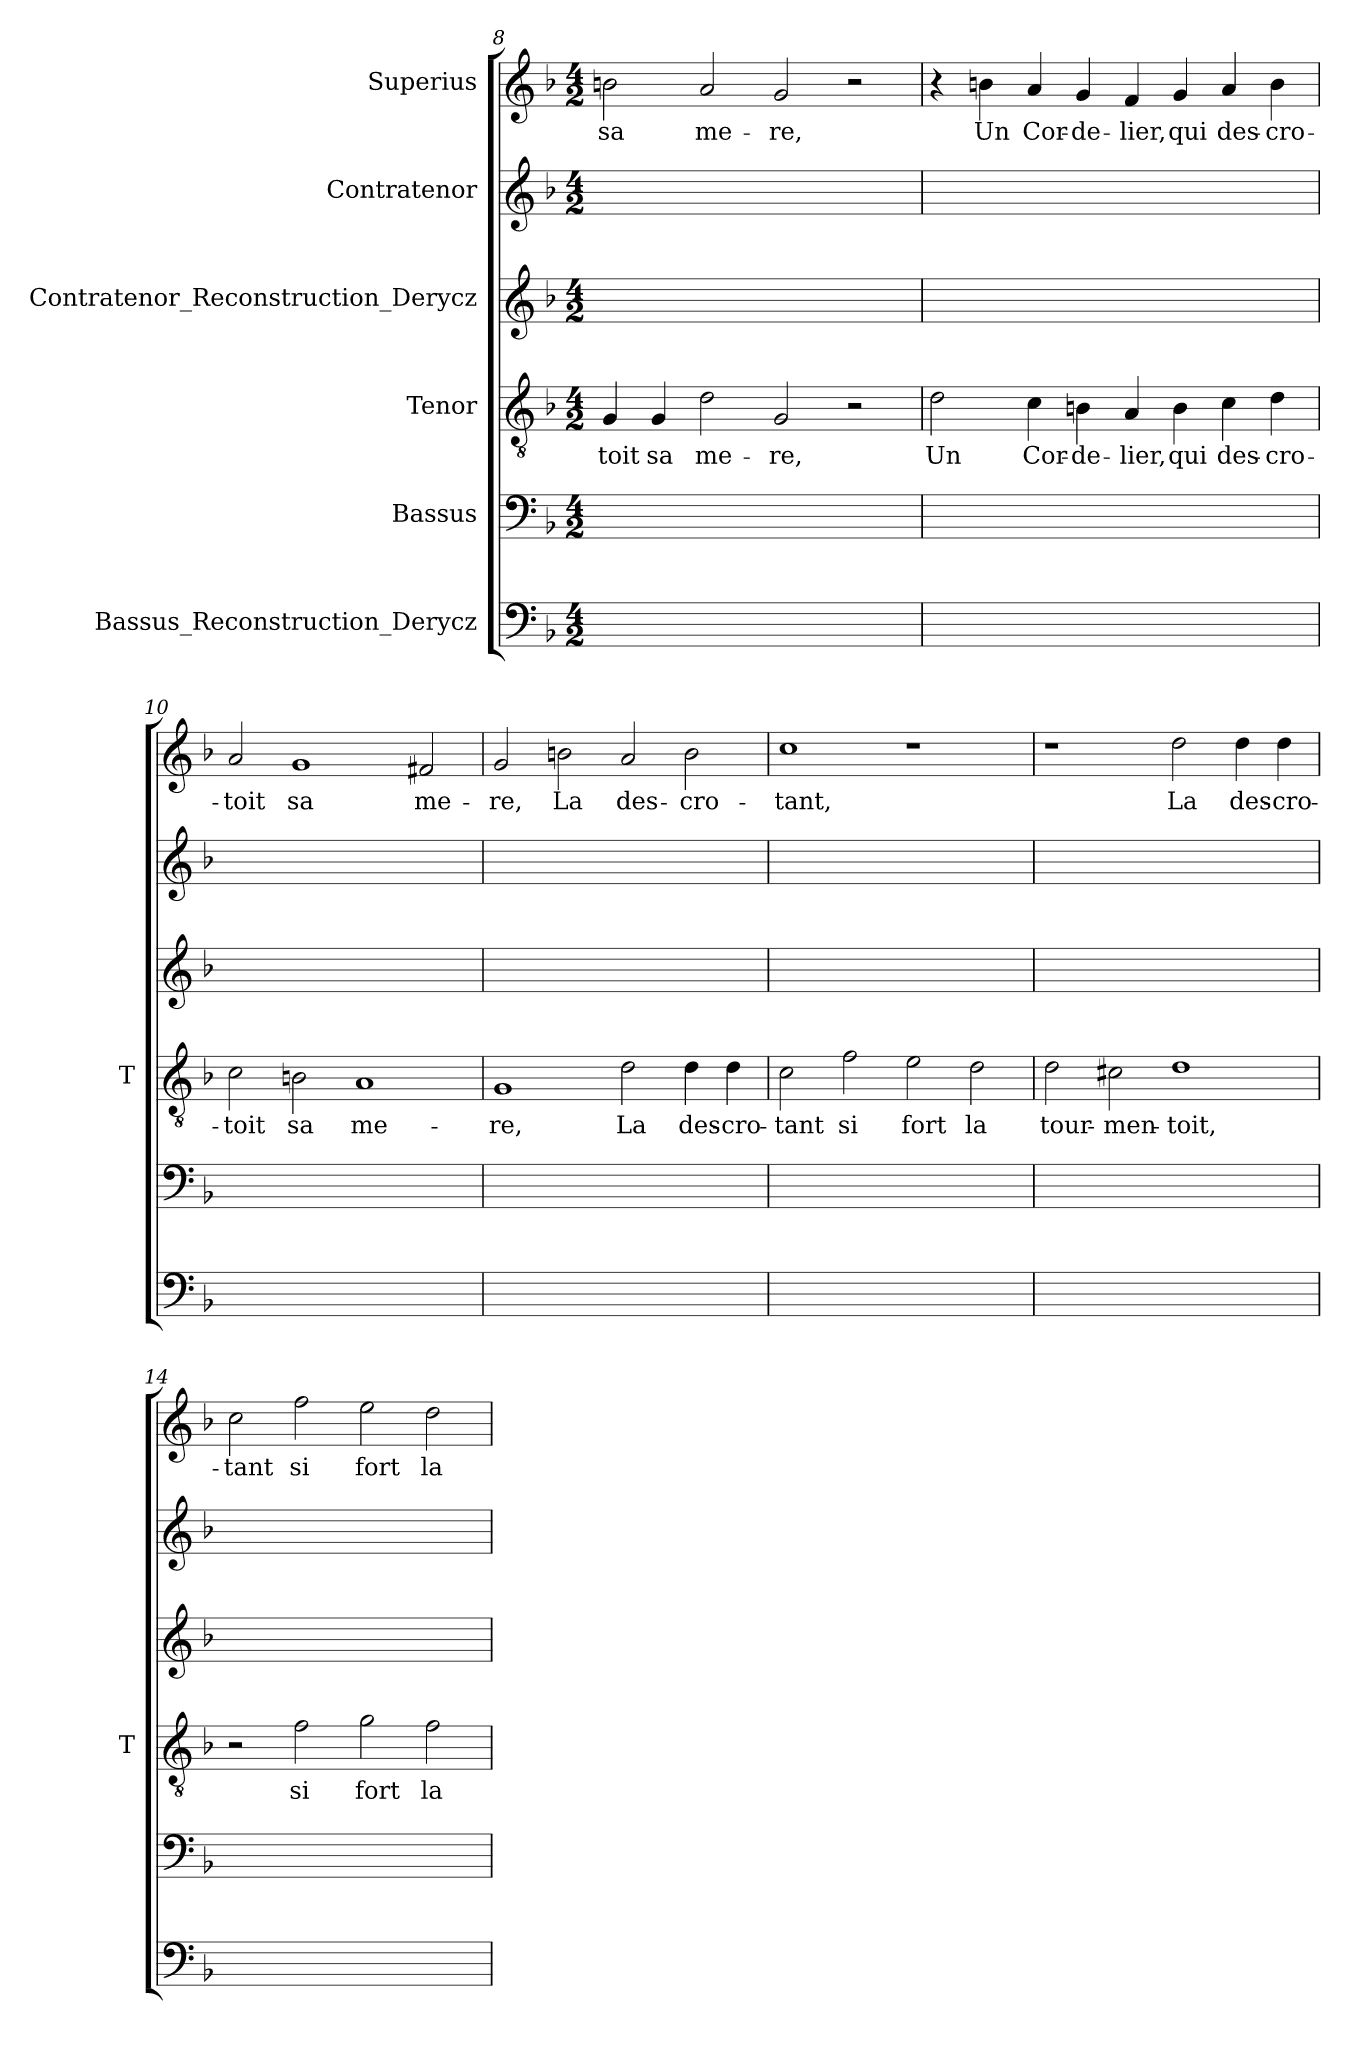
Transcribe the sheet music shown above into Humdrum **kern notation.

**kern	**kern	**kern	**text	**kern	**kern	**kern	**text
*part6	*part5	*part4	*part4	*part3	*part2	*part1	*part1
*staff6	*staff5	*staff4	*staff4	*staff3	*staff2	*staff1	*staff1
*I"Bassus_Reconstruction_Derycz	*I"Bassus	*I"Tenor	*	*I"Contratenor_Reconstruction_Derycz	*I"Contratenor	*I"Superius	*
*	*	*I'T	*	*	*	*	*
*clefF4	*clefF4	*clefGv2	*	*clefG2	*clefG2	*clefG2	*
*k[b-]	*k[b-]	*k[b-]	*	*k[b-]	*k[b-]	*k[b-]	*
*M4/2	*M4/2	*M4/2	*	*M4/2	*M4/2	*M4/2	*
=8	=8	=8	=8	=8	=8	=8	=8
0ryy	0ryy	4G	-toit	0ryy	0ryy	2b	-sa
.	.	4G	-sa	.	.	.	.
.	.	2d	me-	.	.	2a	me-
.	.	2G	-re,	.	.	2g	-re,
.	.	2r	.	.	.	2r	.
=9	=9	=9	=9	=9	=9	=9	=9
0ryy	0ryy	2d	-Un	0ryy	0ryy	4r	.
.	.	.	.	.	.	4b	-Un
.	.	4c	Cor-	.	.	4a	Cor-
.	.	4B	de-	.	.	4g	de-
.	.	4A	-lier,	.	.	4f	-lier,
.	.	4B	-qui	.	.	4g	-qui
.	.	4c	des-	.	.	4a	des-
.	.	4d	cro-	.	.	4b	cro-
=10	=10	=10	=10	=10	=10	=10	=10
0ryy	0ryy	2c	-toit	0ryy	0ryy	2a	-toit
.	.	2B	-sa	.	.	1g	-sa
.	.	1A	me-	.	.	.	.
.	.	.	.	.	.	2f#X	me-
=11	=11	=11	=11	=11	=11	=11	=11
0ryy	0ryy	1G	-re,	0ryy	0ryy	2g	-re,
.	.	.	.	.	.	2b	-La
.	.	2d	-La	.	.	2a	des-
.	.	4d	des-	.	.	2b	cro-
.	.	4d	cro-	.	.	.	.
=12	=12	=12	=12	=12	=12	=12	=12
0ryy	0ryy	2c	-tant	0ryy	0ryy	1cc	-tant,
.	.	2f	-si	.	.	.	.
.	.	2e	-fort	.	.	1r	.
.	.	2d	-la	.	.	.	.
=13	=13	=13	=13	=13	=13	=13	=13
0ryy	0ryy	2d	tour-	0ryy	0ryy	1r	.
.	.	2c#X	men-	.	.	.	.
.	.	1d	-toit,	.	.	2dd	-La
.	.	.	.	.	.	4dd	des-
.	.	.	.	.	.	4dd	cro-
=14	=14	=14	=14	=14	=14	=14	=14
0ryy	0ryy	2r	.	0ryy	0ryy	2cc	-tant
.	.	2f	-si	.	.	2ff	-si
.	.	2g	-fort	.	.	2ee	-fort
.	.	2f	-la	.	.	2dd	-la
=	=	=	=	=	=	=	=
*-	*-	*-	*-	*-	*-	*-	*-
